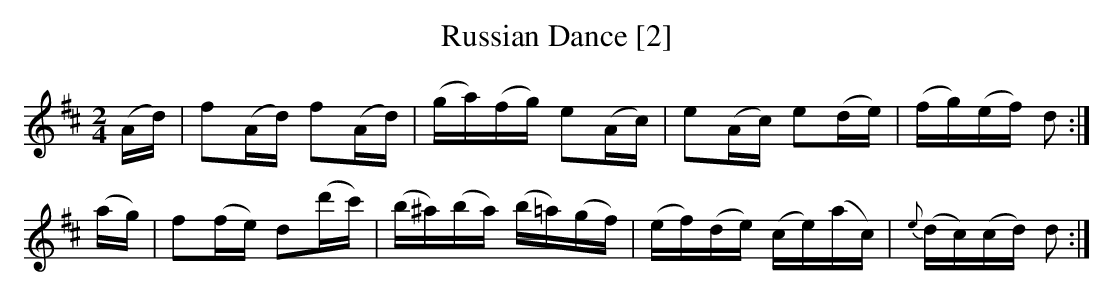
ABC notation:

X:1
T:Russian Dance [2]
M:2/4
L:1/8
K:D
(A/d/)|f(A/d/) f(A/d/)|(g/a/)(f/g/) e(A/c/) | e(A/c/) e(d/e/)|(f/g/)(e/f/) d:|
(a/g/)|f(f/e/) d(d'/c'/)|(b/^a/)(b/a/) (b/=a/)(g/f/)|(e/f/)(d/e/) (c/e/)(a/c/)|{e}(d/c/)(c/d/) d:|]
